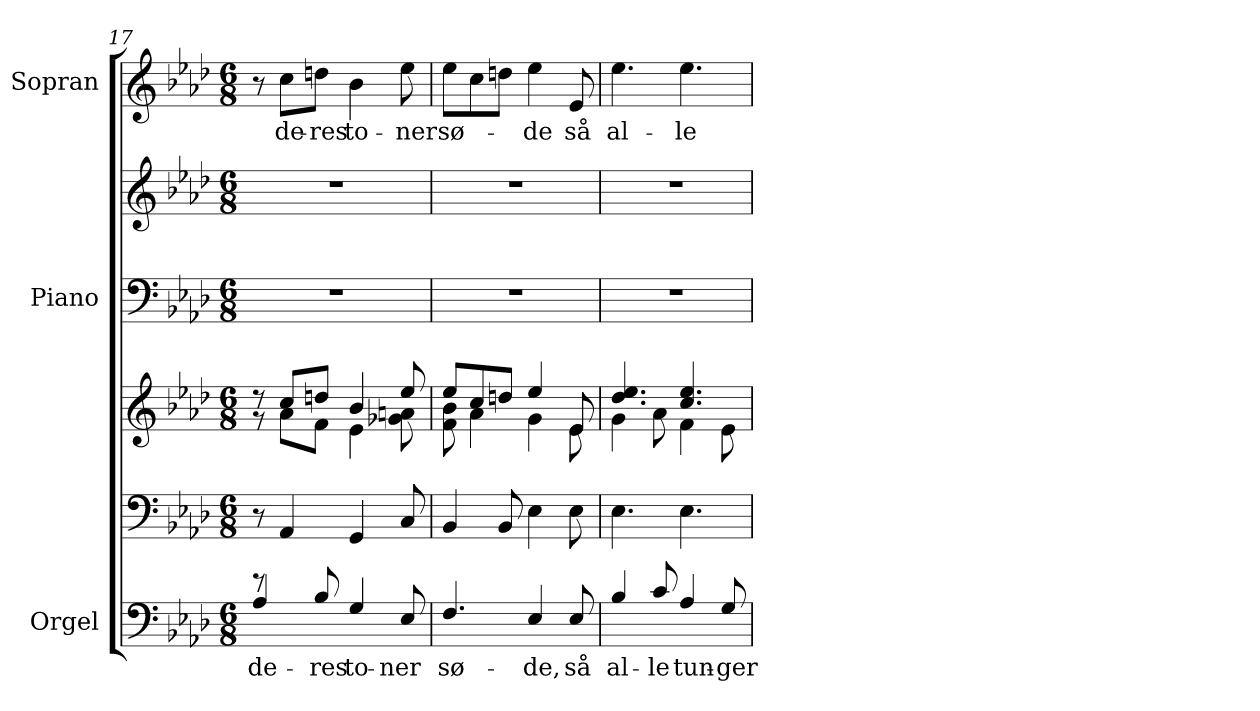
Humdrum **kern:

**kern	**text	**kern	**kern	**kern	**kern	**kern	**text
*part3	*part3	*part3	*part3	*part2	*part2	*part1	*part1
*staff6	*staff6	*staff5	*staff4	*staff3	*staff2	*staff1	*staff1
*I"Orgel	*	*	*	*I"Piano	*	*I"Sopran	*
*	*	*	*	*I'Pno	*	*I'S.	*
!!LO:LB:g=z
*clefF4	*	*clefF4	*clefG2	*clefF4	*clefG2	*clefG2	*
*k[b-e-a-d-]	*	*k[b-e-a-d-]	*k[b-e-a-d-]	*k[b-e-a-d-]	*k[b-e-a-d-]	*k[b-e-a-d-]	*
*M6/8	*	*M6/8	*M6/8	*M6/8	*M6/8	*M6/8	*
=17	=17	=17	=17	=17	=17	=17	=17
*^	*	*	*	*	*	*	*
!	!	!LO:LY:b	!	!	!	!	!	!
*	*	*	*	*^	*	*	*	*
8r	4A-/	de-	8r	8r	8r	2.r	2.r	8r	.
!	!	!	!	!	!	!	!	!	!LO:LY:b
2ryy	.	.	4AA-/	8cc/L	8a-\L	.	.	8cc\L	de-
!	!	!LO:LY:b	!	!	!	!	!	!	!LO:LY:b
.	8B-/	-res	.	8ddn/J	8f\J	.	.	8ddn\J	-res
!	!	!LO:LY:b	!	!	!	!	!	!	!LO:LY:b
.	4G/	to-	4GG/	4b-/	4e-\	.	.	4b-\	to-
!	!	!LO:LY:b	!	!	!	!	!	!	!LO:LY:b
8ryy	8E-/	-ner	8C/	8ee-/	8g-X\ 8an\	.	.	8ee-\	-ner
=18	=18	=18	=18	=18	=18	=18	=18	=18	=18
!	!	!LO:LY:b	!	!	!	!	!	!	!LO:LY:b
*v	*v	*	*	*	*	*	*	*	*
4.F/	sø-	4BB-/	8ee-/L	8f\ 8b-\	2.r	2.r	8ee-\L	sø-
.	.	.	8cc/	4a-\	.	.	8cc\	.
.	.	8BB-/	8ddn/J	.	.	.	8ddn\J	.
!	!LO:LY:b	!	!	!	!	!	!	!LO:LY:b
4E-/	-de,	4E-\	4ee-/	4g\	.	.	4ee-\	-de
!	!LO:LY:b	!	!	!	!	!	!	!LO:LY:b
8E-/	så	8E-\	8e-/	8e-\	.	.	8e-/	så
=19	=19	=19	=19	=19	=19	=19	=19	=19
!	!LO:LY:b	!	!	!	!	!	!	!LO:LY:b
4B-/	al-	4.E-\	4.dd-/ 4.ee-/	4g\	2.r	2.r	4.ee-\	al-
!	!LO:LY:b	!	!	!	!	!	!	!
8c/	-le	.	.	8a-\	.	.	.	.
!	!LO:LY:b	!	!	!	!	!	!	!LO:LY:b
4A-/	tun-	4.E-\	4.cc/ 4.ee-/	4f\	.	.	4.ee-\	-le
!	!LO:LY:b	!	!	!	!	!	!	!
8G/	-ger	.	.	8e-\	.	.	.	.
*	*	*	*v	*v	*	*	*	*
=	=	=	=	=	=	=	=
*-	*-	*-	*-	*-	*-	*-	*-
